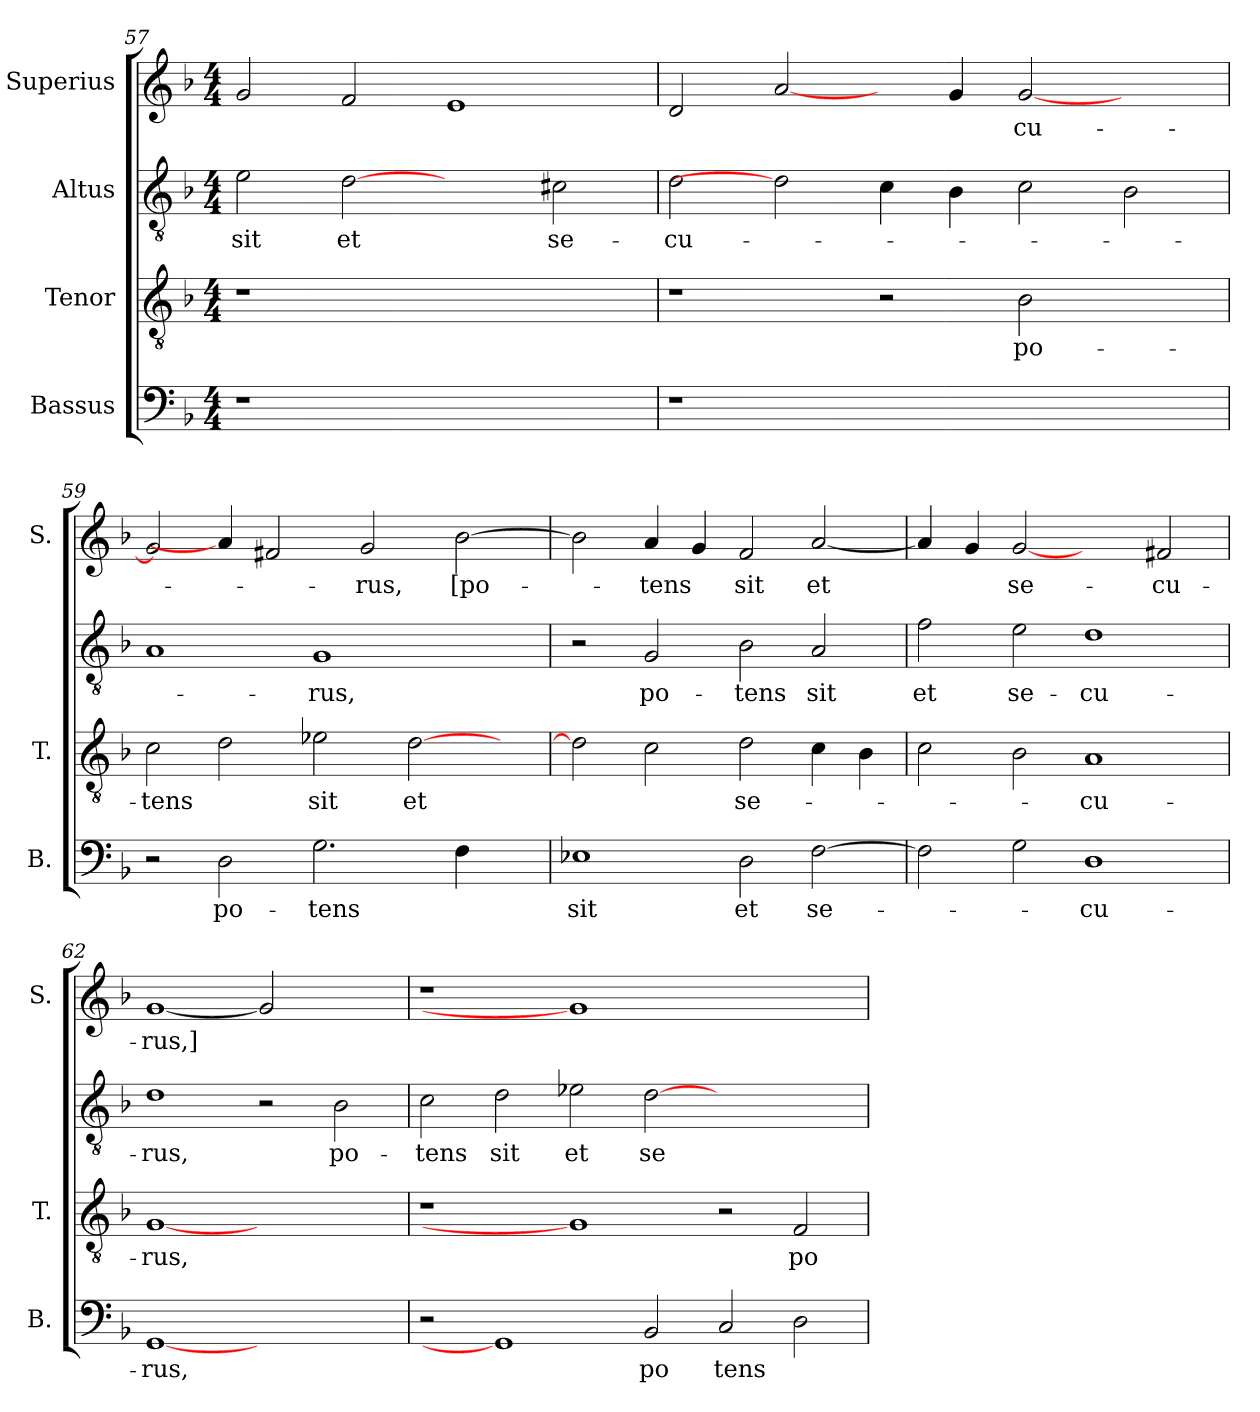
**kern	**text	**kern	**text	**kern	**text	**kern	**text
*part4	*part4	*part3	*part3	*part2	*part2	*part1	*part1
*staff4	*staff4	*staff3	*staff3	*staff2	*staff2	*staff1	*staff1
*I"Bassus	*	*I"Tenor	*	*I"Altus	*	*I"Superius	*
*I'B.	*	*I'T.	*	*	*	*I'S.	*
!!LO:LB:g=z
*clefF4	*	*clefGv2	*	*clefGv2	*	*clefG2	*
*	*	*ITrd7c12	*	*ITrd7c12	*	*	*
*k[b-]	*	*k[b-]	*	*k[b-]	*	*k[b-]	*
*F:	*	*F:	*	*F:	*	*F:	*
*M4/4	*	*M4/4	*	*M4/4	*	*M4/4	*
=57	=57	=57	=57	=57	=57	=57	=57
!LO:N:vis=1	!	!LO:N:vis=1	!	!	!	!	!
!	!	!	!	!	!LO:LY:b:color=#000000	!	!
1r	.	1r	.	2Ei\	sit	2gi/	.
!	!	!	!	!	!LO:LY:b:color=#000000	!	!
.	.	.	.	[2Di	et	2fi/	.
1ryy	.	1ryy	.	2ryy	.	1ei	.
!	!	!	!	!	!LO:LY:b:color=#000000	!	!
.	.	.	.	2C#Xi\	se-	.	.
=58	=58	=58	=58	=58	=58	=58	=58
!LO:N:vis=1	!	!	!	!	!	!	!
!	!	!	!	!	!LO:LY:b:color=#000000	!	!
1r	.	1r	.	2Di\	-cu-	2di/	.
.	.	.	.	2Di]	.	[2ai/	.
1.ryy	.	2r	.	4Ci\	.	4ryy	.
.	.	.	.	4BB-i\	.	4gi/	.
!	!	!	!LO:LY:b:color=#000000	!	!	!	!
!	!	!	!	!	!	!	!LO:LY:b:color=#000000
.	.	2BB-i\	po-	2Ci\	.	[<2gi/	-cu-
.	.	2ryy	.	2BB-i\	.	2ryy	.
=59	=59	=59	=59	=59	=59	=59	=59
!	!	!	!LO:LY:b:color=#000000	!	!	!	!
2r	.	2Ci\	-tens	1AAi	.	2gi/]	.
!	!LO:LY:b:color=#000000	!	!	!	!	!	!
2Di\	po-	2Di\	.	.	.	4ai/]	.
.	.	.	.	.	.	2f#Xi/	.
!	!LO:LY:b:color=#000000	!	!	!	!	!	!
!	!	!	!LO:LY:b:color=#000000	!	!	!	!
!	!	!	!	!	!LO:LY:b:color=#000000	!	!
2.Gi\	-tens	2E-Xi\	sit	1GGi	-rus,	.	.
!	!	!	!	!	!	!	!LO:LY:b:color=#000000
.	.	.	.	.	.	2gi/	-rus,
!	!	!	!LO:LY:b:color=#000000	!	!	!	!
.	.	[>2Di\	et	.	.	.	.
!	!	!	!	!	!	!	!LO:LY:b:color=#000000
4Fi\	.	.	.	.	.	[>2b-i\	[po-
4ryy	.	4ryy	.	4ryy	.	.	.
=60	=60	=60	=60	=60	=60	=60	=60
!	!LO:LY:b:color=#000000	!	!	!	!	!	!
1E-Xi	sit	2Di\]	.	2r	.	2b-i\]	.
!	!	!	!	!	!LO:LY:b:color=#000000	!	!
!	!	!	!	!	!	!	!LO:LY:b:color=#000000
.	.	2Ci\	.	2GGi/	po-	4ai/	-tens
.	.	.	.	.	.	4gi/	.
!	!LO:LY:b:color=#000000	!	!	!	!	!	!
!	!	!	!LO:LY:b:color=#000000	!	!	!	!
!	!	!	!	!	!LO:LY:b:color=#000000	!	!
!	!	!	!	!	!	!	!LO:LY:b:color=#000000
2Di\	et	2Di\	se-	2BB-i\	-tens	2fi/	sit
!	!LO:LY:b:color=#000000	!	!	!	!	!	!
!	!	!	!	!	!LO:LY:b:color=#000000	!	!
!	!	!	!	!	!	!	!LO:LY:b:color=#000000
[>2Fi\	se-	4Ci\	.	2AAi/	sit	[<2ai/	et
.	.	4BB-i\	.	.	.	.	.
=61	=61	=61	=61	=61	=61	=61	=61
!	!	!	!	!	!LO:LY:b:color=#000000	!	!
2Fi\]	.	2Ci\	.	2Fi\	et	4ai/]	.
.	.	.	.	.	.	4gi/	.
!	!	!	!	!	!LO:LY:b:color=#000000	!	!
!	!	!	!	!	!	!	!LO:LY:b:color=#000000
2Gi\	.	2BB-i\	.	2Ei\	se-	[2gi	se-
!	!LO:LY:b:color=#000000	!	!	!	!	!	!
!	!	!	!LO:LY:b:color=#000000	!	!	!	!
!	!	!	!	!	!LO:LY:b:color=#000000	!	!
1Di	-cu-	1AAi	-cu-	1Di	-cu-	2ryy	.
!	!	!	!	!	!	!	!LO:LY:b:color=#000000
.	.	.	.	.	.	2f#Xi/	-cu-
!!LO:PB:g=z
=62	=62	=62	=62	=62	=62	=62	=62
!	!LO:LY:b:color=#000000	!	!	!	!	!	!
!	!	!	!LO:LY:b:color=#000000	!	!	!	!
!	!	!	!	!	!LO:LY:b:color=#000000	!	!
!	!	!	!	!	!	!	!LO:LY:b:color=#000000
[1GGi	-rus,	[1GGi	-rus,	1Di	-rus,	[1gi	-rus,]
1ryy	.	1ryy	.	2r	.	2gi]	.
!	!	!	!	!	!LO:LY:b:color=#000000	!	!
.	.	.	.	2BB-i\	po-	2ryy	.
=63	=63	=63	=63	=63	=63	=63	=63
!	!	!	!	!	!LO:LY:b:color=#000000	!LO:N:vis=1	!
2r	.	1r	.	2Ci\	-tens	1r	.
!	!	!	!	!	!LO:LY:b:color=#000000	!	!
1GGi]	.	.	.	2Di\	sit	.	.
!	!	!	!	!	!LO:LY:b:color=#000000	!	!
.	.	1GGi]	.	2E-Xi\	et	1gi]	.
!	!LO:LY:b:color=#000000	!	!	!	!	!	!
!	!	!	!	!	!LO:LY:b:color=#000000	!	!
2BB-i/	po	.	.	[>2Di\	se-	.	.
!	!LO:LY:b:color=#000000	!	!	!	!	!	!
2Ci/	tens	2r	.	1ryy	.	1ryy	.
!	!	!	!LO:LY:b:color=#000000	!	!	!	!
2Di\	.	2FFi/	po-	.	.	.	.
=	=	=	=	=	=	=	=
*-	*-	*-	*-	*-	*-	*-	*-
